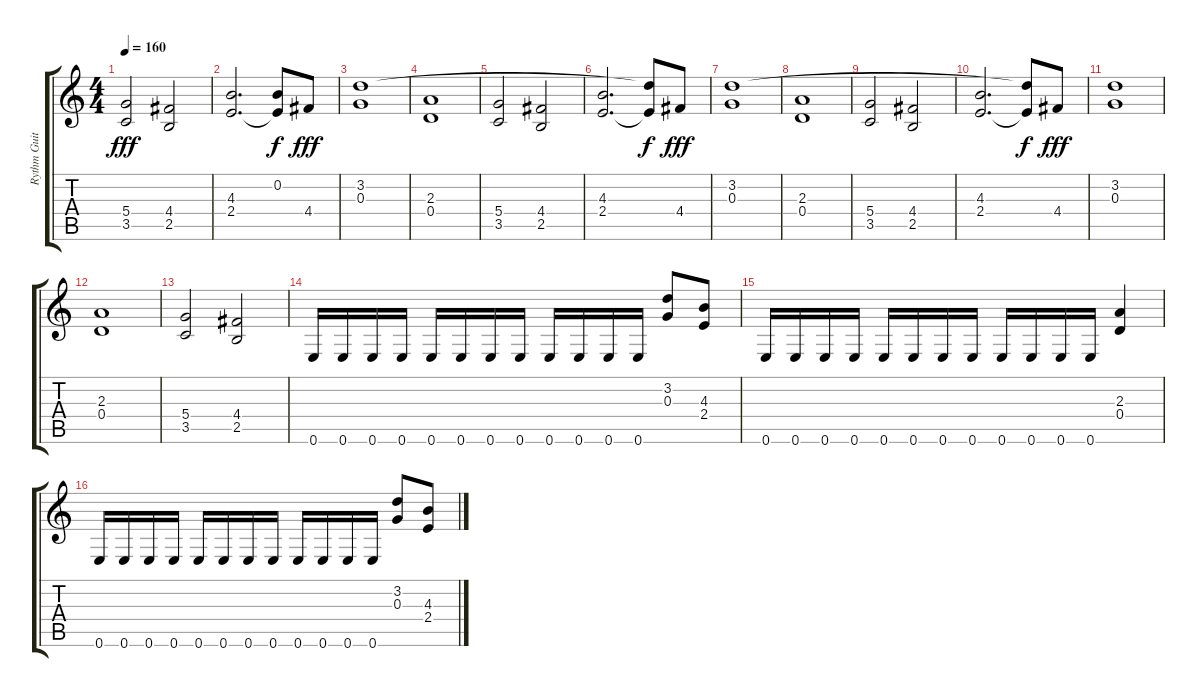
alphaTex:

\track ("Rythm Guitar" "Rythm Guit") {instrument distortionguitar}
\staff {score tabs}
\tuning (E4 B3 G3 D3 A2 E2) {hide}
\ts (4 4)
\tempo 160
\clef g2
\ks c
(5.4 3.5).2{dy fff} (4.4 2.5).2 |
(4.3 2.4).2{d} (0.2 2.4{t}).8{dy f} 4.4.8{dy fff} |
(3.2 0.3).1 |
(2.3 0.4).1 |
(5.4 3.5).2 (4.4 2.5).2 |
(4.3 2.4).2{d} (3.2{t} 2.4{t}).8{dy f} 4.4.8{dy fff} |
(3.2 0.3).1 |
(2.3 0.4).1 |
(5.4 3.5).2 (4.4 2.5).2 |
(4.3 2.4).2{d} (3.2{t} 2.4{t}).8{dy f} 4.4.8{dy fff} |
(3.2 0.3).1 |
(2.3 0.4).1 |
(5.4 3.5).2 (4.4 2.5).2 |
0.6.16 0.6.16 0.6.16 0.6.16 0.6.16 0.6.16 0.6.16 0.6.16 0.6.16 0.6.16 0.6.16 0.6.16 (3.2 0.3).8 (4.3 2.4).8 |
0.6.16 0.6.16 0.6.16 0.6.16 0.6.16 0.6.16 0.6.16 0.6.16 0.6.16 0.6.16 0.6.16 0.6.16 (2.3 0.4).4 |
0.6.16 0.6.16 0.6.16 0.6.16 0.6.16 0.6.16 0.6.16 0.6.16 0.6.16 0.6.16 0.6.16 0.6.16 (3.2 0.3).8 (4.3 2.4).8
